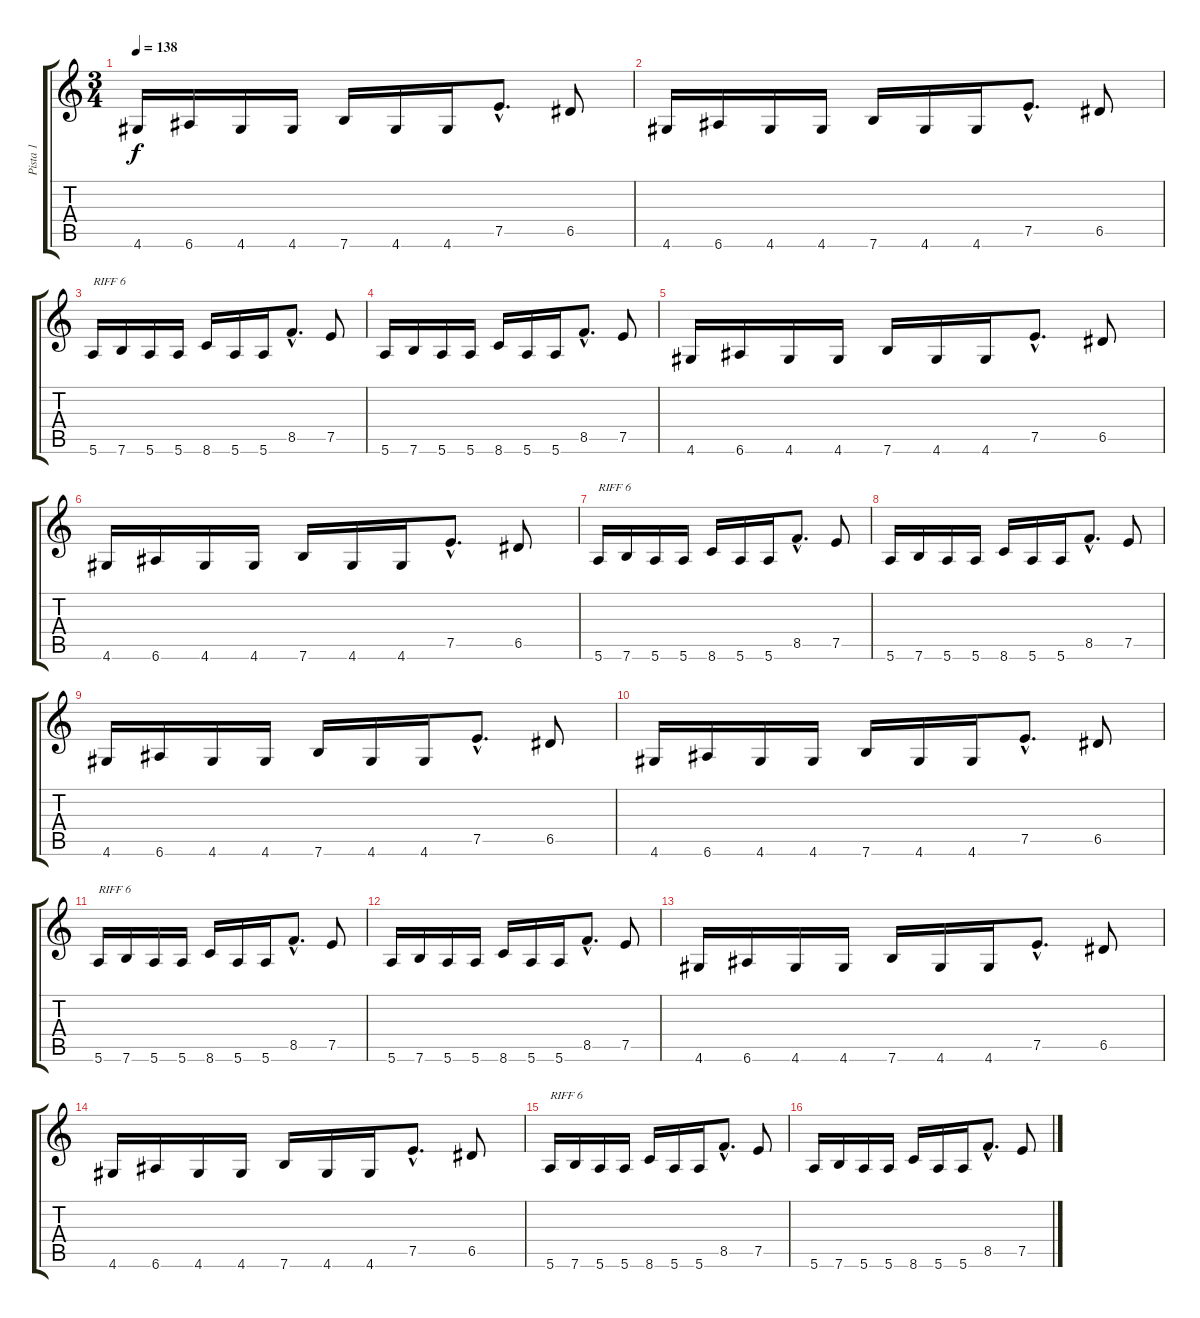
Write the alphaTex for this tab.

\track ("Pista 1" "Pista 1") {instrument distortionguitar}
\staff {score tabs}
\tuning (E4 B3 G3 D3 A2 E2) {hide}
\ts (3 4)
\tempo 138
\clef g2
\ks c
4.6.16{dy f} 6.6.16 4.6.16 4.6.16 7.6.16 4.6.16 4.6.16 7.5{hac}.8{d} 6.5.8 |
4.6.16 6.6.16 4.6.16 4.6.16 7.6.16 4.6.16 4.6.16 7.5{hac}.8{d} 6.5.8 |
5.6.16{txt "RIFF 6"} 7.6.16 5.6.16 5.6.16 8.6.16 5.6.16 5.6.16 8.5{hac}.8{d} 7.5.8 |
5.6.16 7.6.16 5.6.16 5.6.16 8.6.16 5.6.16 5.6.16 8.5{hac}.8{d} 7.5.8 |
4.6.16 6.6.16 4.6.16 4.6.16 7.6.16 4.6.16 4.6.16 7.5{hac}.8{d} 6.5.8 |
4.6.16 6.6.16 4.6.16 4.6.16 7.6.16 4.6.16 4.6.16 7.5{hac}.8{d} 6.5.8 |
5.6.16{txt "RIFF 6"} 7.6.16 5.6.16 5.6.16 8.6.16 5.6.16 5.6.16 8.5{hac}.8{d} 7.5.8 |
5.6.16 7.6.16 5.6.16 5.6.16 8.6.16 5.6.16 5.6.16 8.5{hac}.8{d} 7.5.8 |
4.6.16 6.6.16 4.6.16 4.6.16 7.6.16 4.6.16 4.6.16 7.5{hac}.8{d} 6.5.8 |
4.6.16 6.6.16 4.6.16 4.6.16 7.6.16 4.6.16 4.6.16 7.5{hac}.8{d} 6.5.8 |
5.6.16{txt "RIFF 6"} 7.6.16 5.6.16 5.6.16 8.6.16 5.6.16 5.6.16 8.5{hac}.8{d} 7.5.8 |
5.6.16 7.6.16 5.6.16 5.6.16 8.6.16 5.6.16 5.6.16 8.5{hac}.8{d} 7.5.8 |
4.6.16 6.6.16 4.6.16 4.6.16 7.6.16 4.6.16 4.6.16 7.5{hac}.8{d} 6.5.8 |
4.6.16 6.6.16 4.6.16 4.6.16 7.6.16 4.6.16 4.6.16 7.5{hac}.8{d} 6.5.8 |
5.6.16{txt "RIFF 6"} 7.6.16 5.6.16 5.6.16 8.6.16 5.6.16 5.6.16 8.5{hac}.8{d} 7.5.8 |
5.6.16 7.6.16 5.6.16 5.6.16 8.6.16 5.6.16 5.6.16 8.5{hac}.8{d} 7.5.8
